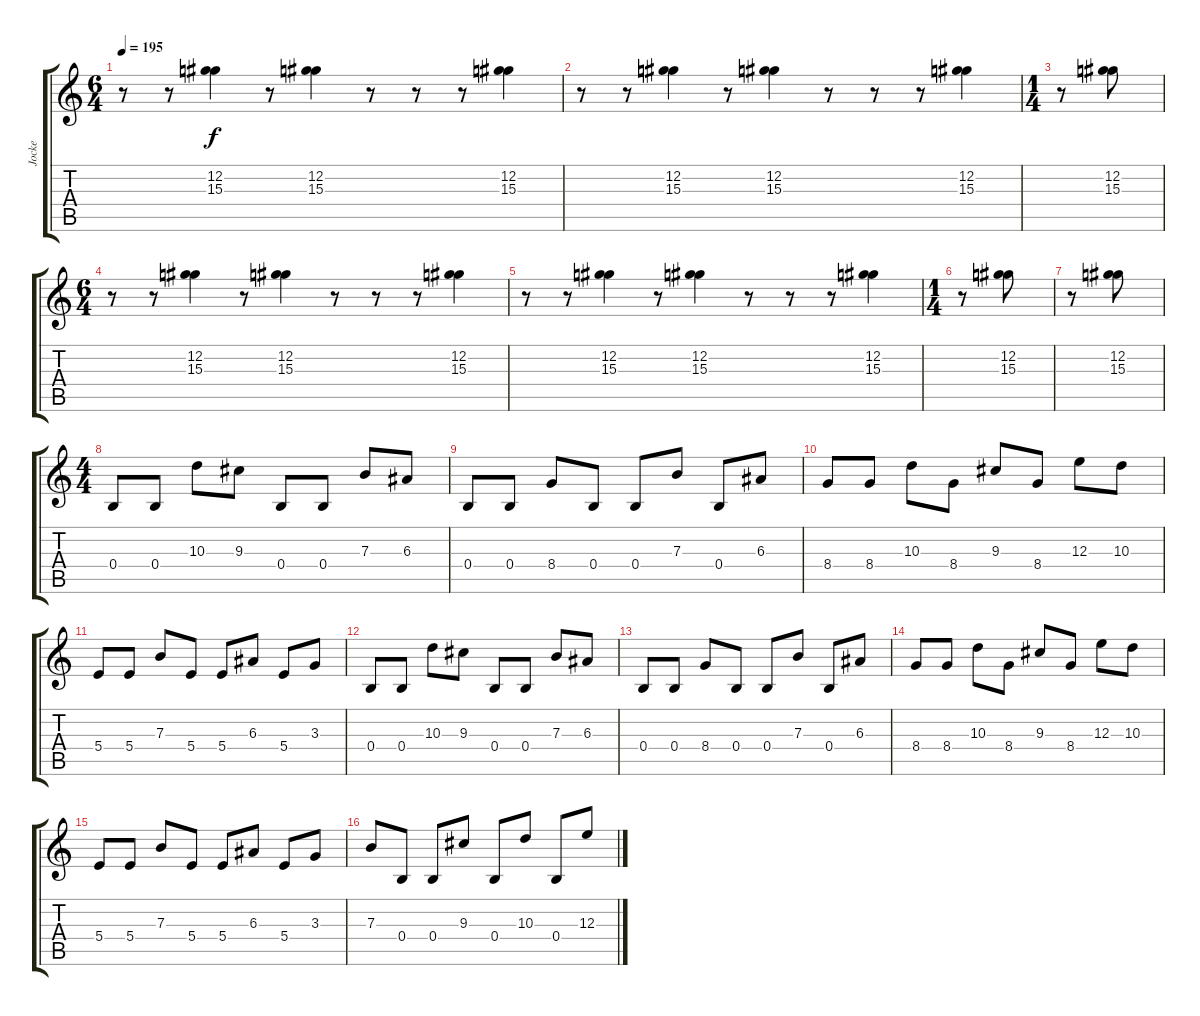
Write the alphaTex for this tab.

\track ("Jocke" "Jocke") {instrument overdrivenguitar}
\staff {score tabs}
\tuning (Db4 Ab3 E3 B2 Gb2 B1) {hide}
\ts (6 4)
\tempo 195
\clef g2
\ks c
r.8{dy f} r.8 (12.2 15.3).4 r.8 (12.2 15.3).4 r.8 r.8 r.8 (12.2 15.3).4 |
r.8 r.8 (12.2 15.3).4 r.8 (12.2 15.3).4 r.8 r.8 r.8 (12.2 15.3).4 |
\ts (1 4)
r.8 (12.2 15.3).8 |
\ts (6 4)
r.8 r.8 (12.2 15.3).4 r.8 (12.2 15.3).4 r.8 r.8 r.8 (12.2 15.3).4 |
r.8 r.8 (12.2 15.3).4 r.8 (12.2 15.3).4 r.8 r.8 r.8 (12.2 15.3).4 |
\ts (1 4)
r.8 (12.2 15.3).8 |
r.8 (12.2 15.3).8 |
\ts (4 4)
0.4.8 0.4.8 10.3.8 9.3.8 0.4.8 0.4.8 7.3.8 6.3.8 |
0.4.8 0.4.8 8.4.8 0.4.8 0.4.8 7.3.8 0.4.8 6.3.8 |
8.4.8 8.4.8 10.3.8 8.4.8 9.3.8 8.4.8 12.3.8 10.3.8 |
5.4.8 5.4.8 7.3.8 5.4.8 5.4.8 6.3.8 5.4.8 3.3.8 |
0.4.8 0.4.8 10.3.8 9.3.8 0.4.8 0.4.8 7.3.8 6.3.8 |
0.4.8 0.4.8 8.4.8 0.4.8 0.4.8 7.3.8 0.4.8 6.3.8 |
8.4.8 8.4.8 10.3.8 8.4.8 9.3.8 8.4.8 12.3.8 10.3.8 |
5.4.8 5.4.8 7.3.8 5.4.8 5.4.8 6.3.8 5.4.8 3.3.8 |
7.3.8 0.4.8 0.4.8 9.3.8 0.4.8 10.3.8 0.4.8 12.3.8
